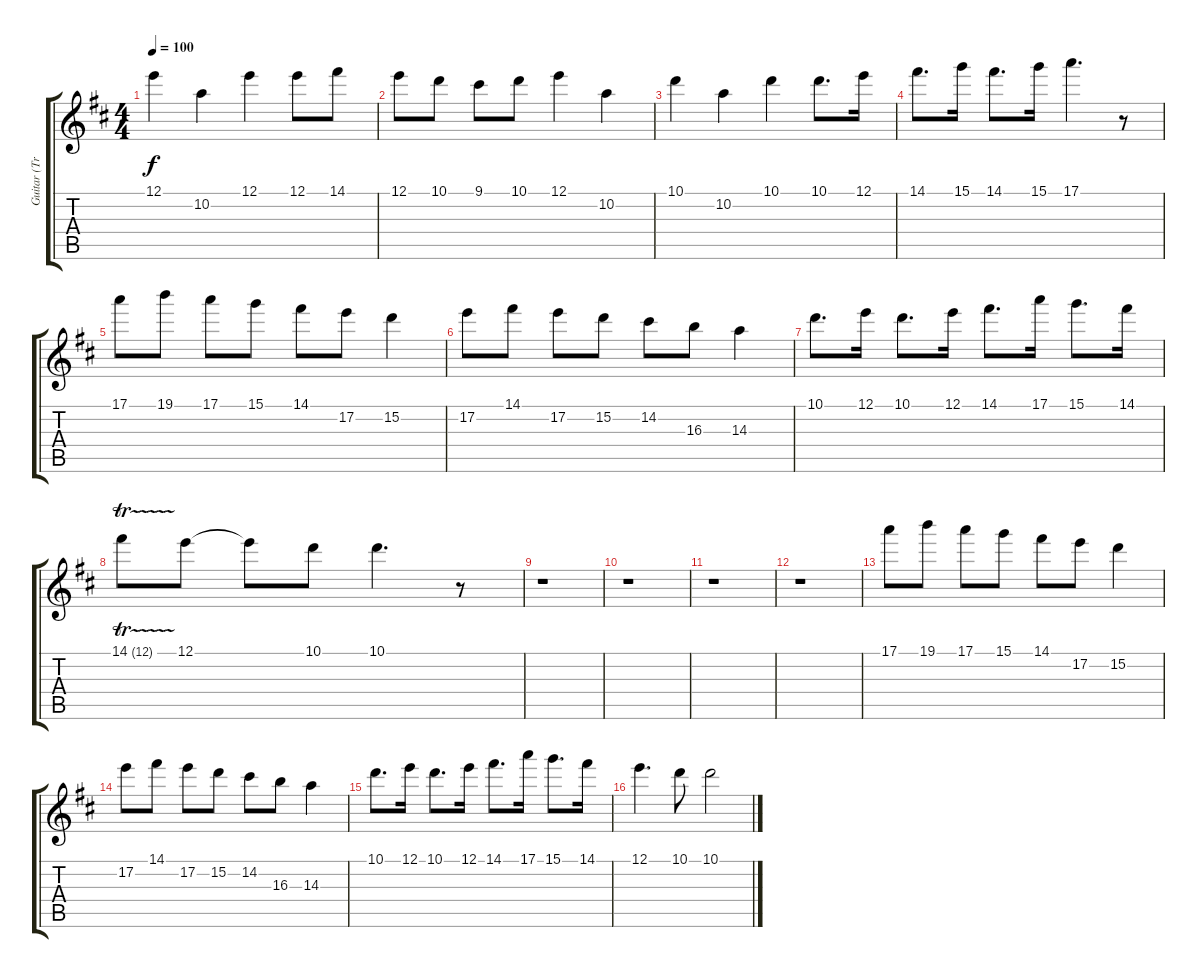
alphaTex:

\track ("Guitar (Trumpet)" "Guitar (Tr") {instrument distortionguitar}
\staff {score tabs}
\tuning (E4 B3 G3 D3 A2 E2) {hide}
\ts (4 4)
\tempo 100
\clef g2
\ks d
12.1.4{dy f} 10.2.4 12.1.4 12.1.8 14.1.8 |
12.1.8 10.1.8 9.1.8 10.1.8 12.1.4 10.2.4 |
10.1.4 10.2.4 10.1.4 10.1.8{d} 12.1.16 |
14.1.8{d} 15.1.16 14.1.8{d} 15.1.16 17.1.4{d} r.8 |
17.1.8 19.1.8 17.1.8 15.1.8 14.1.8 17.2.8 15.2.4 |
17.2.8 14.1.8 17.2.8 15.2.8 14.2.8 16.3.8 14.3.4 |
10.1.8{d} 12.1.16 10.1.8{d} 12.1.16 14.1.8{d} 17.1.16 15.1.8{d} 14.1.16 |
14.1{tr (12 32)}.8 12.1.8 12.1{t}.8 10.1.8 10.1.4{d} r.8 |
r.1 |
r.1 |
r.1 |
r.1 |
17.1.8 19.1.8 17.1.8 15.1.8 14.1.8 17.2.8 15.2.4 |
17.2.8 14.1.8 17.2.8 15.2.8 14.2.8 16.3.8 14.3.4 |
10.1.8{d} 12.1.16 10.1.8{d} 12.1.16 14.1.8{d} 17.1.16 15.1.8{d} 14.1.16 |
12.1.4{d} 10.1.8 10.1.2
